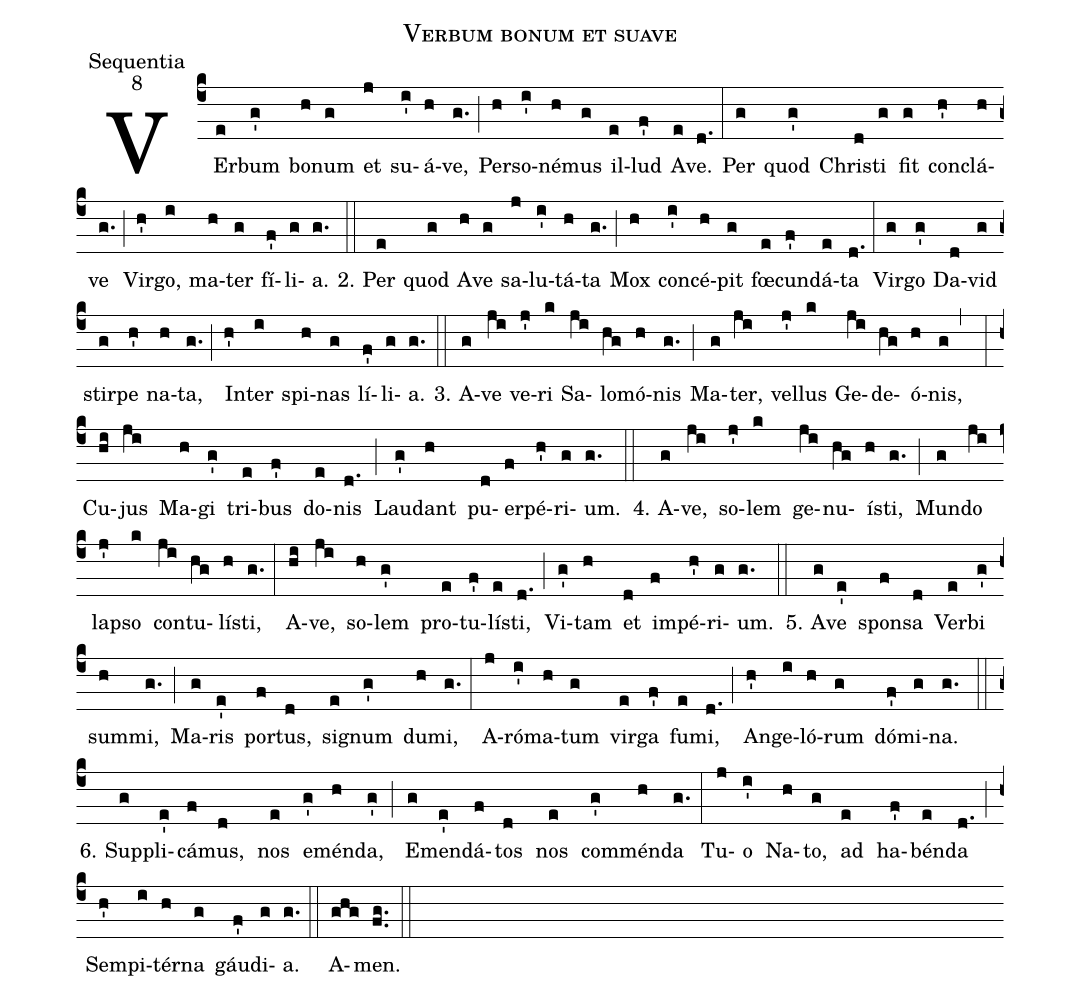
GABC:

name: Verbum bonum et suave;
office-part: Sequentia;
mode: 8;
%%
(c4) VEr(e)bum(g') bo(h)num(g) et(j) su(i')á(h)ve,(g.) (;)Per(h)so(i')né(h)mus(g) il(e)lud(f') A(e)ve.(d.) (:)Per(g) quod(g') Chris(d)ti(g) fit(g) con(h')clá(h)ve(g.) (;)Vir(h')go,(i) ma(h)ter(g) fí(f')li(g)a.(g.) (::)
2. Per(e) quod(g) A(h)ve(g) sa(j)lu(i')tá(h)ta(g.) (;)Mox(h) con(i')cé(h)pit(g) fœ(e)cun(f')dá(e)ta(d.) (:)Vir(g)go(g') Da(d)vid(g) stir(g)pe(h') na(h)ta,(g.) (;)In(h')ter(i) spi(h)nas(g) lí(f')li(g)a.(g.) (::)
3. A(g)ve(ji) ve(j')ri(k) Sa(ji)lo(hg)mó(h)nis(g.) (;)Ma(g)ter,(ji) vel(j')lus(k) Ge(ji)de(hg)ó(h)nis,(g,) (:)Cu(hi)jus(ji) Ma(h)gi(g') tri(e)bus(f') do(e)nis(d.) (;)Lau(g')dant(h) pu(d)er(f)pé(h')ri(g)um.(g.) (::)
4. A(g)ve,(ji) so(j')lem(k) ge(ji)nu(hg)ís(h)ti,(g.) (;)Mun(g)do(ji) lap(j')so(k) con(ji)tu(hg)lís(h)ti,(g.) (:)A(hi)ve,(ji) so(h)lem(g') pro(e)tu(f')lís(e)ti,(d.) (;)Vi(g')tam(h) et(d) im(f)pé(h')ri(g)um.(g.) (::)
5. A(g)ve(e') spon(f)sa(d) Ver(e)bi(g') sum(h)mi,(g.) (;)Ma(g)ris(e') por(f)tus,(d) si(e)gnum(g') du(h)mi,(g.) (:)A(j)ró(i')ma(h)tum(g) vir(e)ga(f') fu(e)mi,(d.) (;)An(h')ge(i)ló(h)rum(g) dó(f')mi(g)na.(g.) (::)
6. Sup(g)pli(e')cá(f)mus,(d) nos(e) e(g')mén(h)da,(g') (;)E(g)men(e')dá(f)tos(d) nos(e) com(g')mén(h)da(g.) (:)Tu(j)o(i') Na(h)to,(g) ad(e) ha(f')bén(e)da(d.) (;)Sem(h')pi(i)tér(h)na(g) gáu(f')di(g)a.(g.) (::)A(ghg)men.(fg..) (::)
